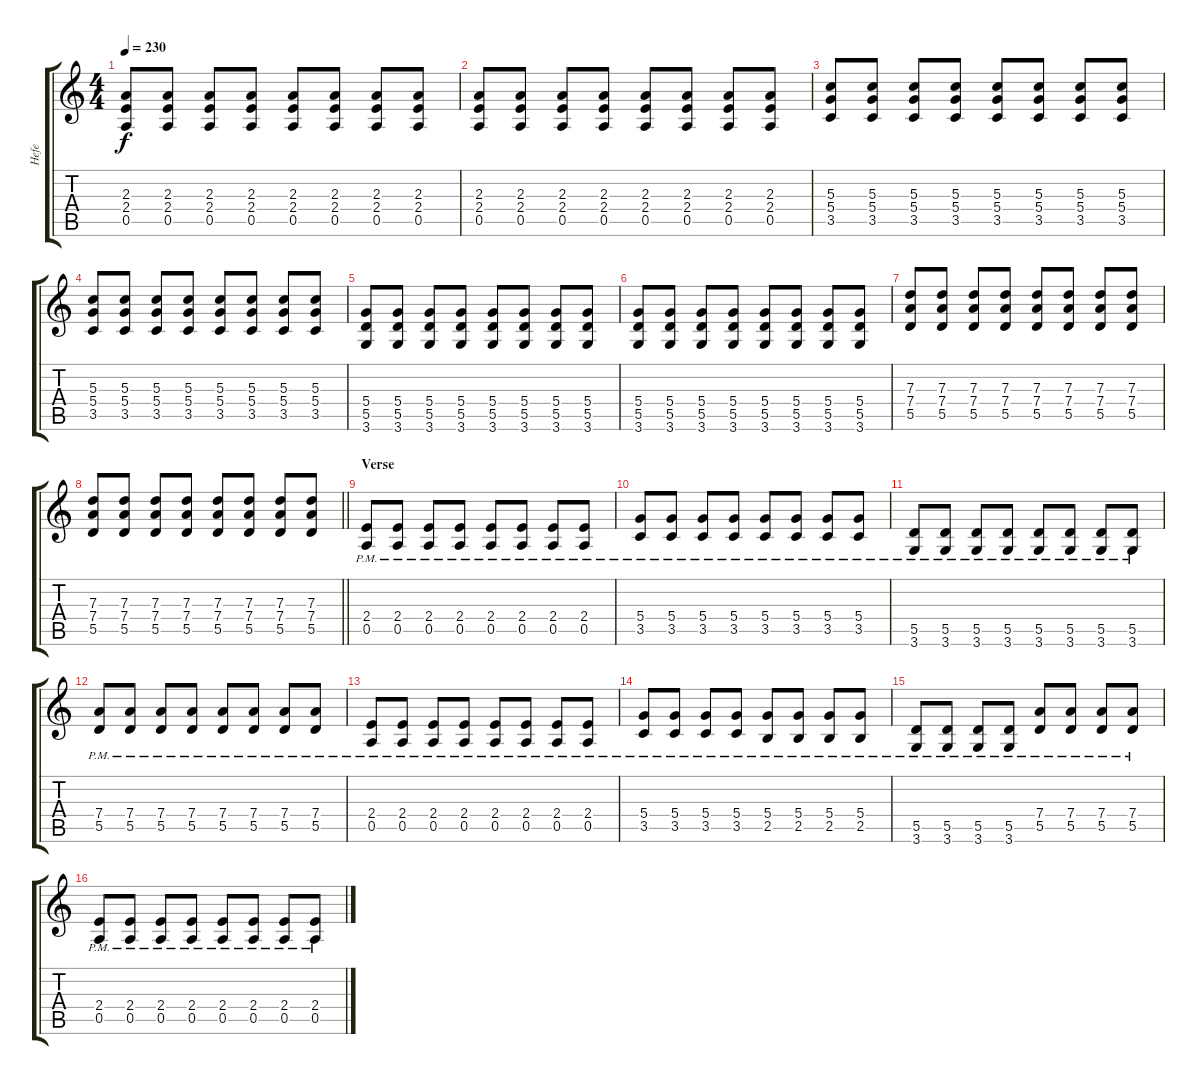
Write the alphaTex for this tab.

\track ("Hefe" "Hefe") {instrument overdrivenguitar}
\staff {score tabs}
\tuning (E4 B3 G3 D3 A2 E2) {hide}
\ts (4 4)
\tempo 230
\clef g2
\ks c
(2.3 2.4 0.5).8{dy f} (2.3 2.4 0.5).8 (2.3 2.4 0.5).8 (2.3 2.4 0.5).8 (2.3 2.4 0.5).8 (2.3 2.4 0.5).8 (2.3 2.4 0.5).8 (2.3 2.4 0.5).8 |
(2.3 2.4 0.5).8 (2.3 2.4 0.5).8 (2.3 2.4 0.5).8 (2.3 2.4 0.5).8 (2.3 2.4 0.5).8 (2.3 2.4 0.5).8 (2.3 2.4 0.5).8 (2.3 2.4 0.5).8 |
(5.3 5.4 3.5).8 (5.3 5.4 3.5).8 (5.3 5.4 3.5).8 (5.3 5.4 3.5).8 (5.3 5.4 3.5).8 (5.3 5.4 3.5).8 (5.3 5.4 3.5).8 (5.3 5.4 3.5).8 |
(5.3 5.4 3.5).8 (5.3 5.4 3.5).8 (5.3 5.4 3.5).8 (5.3 5.4 3.5).8 (5.3 5.4 3.5).8 (5.3 5.4 3.5).8 (5.3 5.4 3.5).8 (5.3 5.4 3.5).8 |
(5.4 5.5 3.6).8 (5.4 5.5 3.6).8 (5.4 5.5 3.6).8 (5.4 5.5 3.6).8 (5.4 5.5 3.6).8 (5.4 5.5 3.6).8 (5.4 5.5 3.6).8 (5.4 5.5 3.6).8 |
(5.4 5.5 3.6).8 (5.4 5.5 3.6).8 (5.4 5.5 3.6).8 (5.4 5.5 3.6).8 (5.4 5.5 3.6).8 (5.4 5.5 3.6).8 (5.4 5.5 3.6).8 (5.4 5.5 3.6).8 |
(7.3 7.4 5.5).8 (7.3 7.4 5.5).8 (7.3 7.4 5.5).8 (7.3 7.4 5.5).8 (7.3 7.4 5.5).8 (7.3 7.4 5.5).8 (7.3 7.4 5.5).8 (7.3 7.4 5.5).8 |
\barLineRight lightlight
(7.3 7.4 5.5).8 (7.3 7.4 5.5).8 (7.3 7.4 5.5).8 (7.3 7.4 5.5).8 (7.3 7.4 5.5).8 (7.3 7.4 5.5).8 (7.3 7.4 5.5).8 (7.3 7.4 5.5).8 |
\section ("" "Verse")
(2.4{pm} 0.5{pm}).8 (2.4{pm} 0.5{pm}).8 (2.4{pm} 0.5{pm}).8 (2.4{pm} 0.5{pm}).8 (2.4{pm} 0.5{pm}).8 (2.4{pm} 0.5{pm}).8 (2.4{pm} 0.5{pm}).8 (2.4{pm} 0.5{pm}).8 |
(5.4{pm} 3.5{pm}).8 (5.4{pm} 3.5{pm}).8 (5.4{pm} 3.5{pm}).8 (5.4{pm} 3.5{pm}).8 (5.4{pm} 3.5{pm}).8 (5.4{pm} 3.5{pm}).8 (5.4{pm} 3.5{pm}).8 (5.4{pm} 3.5{pm}).8 |
(5.5{pm} 3.6{pm}).8 (5.5{pm} 3.6{pm}).8 (5.5{pm} 3.6{pm}).8 (5.5{pm} 3.6{pm}).8 (5.5{pm} 3.6{pm}).8 (5.5{pm} 3.6{pm}).8 (5.5{pm} 3.6{pm}).8 (5.5{pm} 3.6{pm}).8 |
(7.4{pm} 5.5{pm}).8 (7.4{pm} 5.5{pm}).8 (7.4{pm} 5.5{pm}).8 (7.4{pm} 5.5{pm}).8 (7.4{pm} 5.5{pm}).8 (7.4{pm} 5.5{pm}).8 (7.4{pm} 5.5{pm}).8 (7.4{pm} 5.5{pm}).8 |
(2.4{pm} 0.5{pm}).8 (2.4{pm} 0.5{pm}).8 (2.4{pm} 0.5{pm}).8 (2.4{pm} 0.5{pm}).8 (2.4{pm} 0.5{pm}).8 (2.4{pm} 0.5{pm}).8 (2.4{pm} 0.5{pm}).8 (2.4{pm} 0.5{pm}).8 |
(5.4{pm} 3.5{pm}).8 (5.4{pm} 3.5{pm}).8 (5.4{pm} 3.5{pm}).8 (5.4{pm} 3.5{pm}).8 (5.4{pm} 2.5{pm}).8 (5.4{pm} 2.5{pm}).8 (5.4{pm} 2.5{pm}).8 (5.4{pm} 2.5{pm}).8 |
(5.5{pm} 3.6{pm}).8 (5.5{pm} 3.6{pm}).8 (5.5{pm} 3.6{pm}).8 (5.5{pm} 3.6{pm}).8 (7.4{pm} 5.5{pm}).8 (7.4{pm} 5.5{pm}).8 (7.4{pm} 5.5{pm}).8 (7.4{pm} 5.5{pm}).8 |
(2.4{pm} 0.5{pm}).8 (2.4{pm} 0.5{pm}).8 (2.4{pm} 0.5{pm}).8 (2.4{pm} 0.5{pm}).8 (2.4{pm} 0.5{pm}).8 (2.4{pm} 0.5{pm}).8 (2.4{pm} 0.5{pm}).8 (2.4{pm} 0.5{pm}).8
